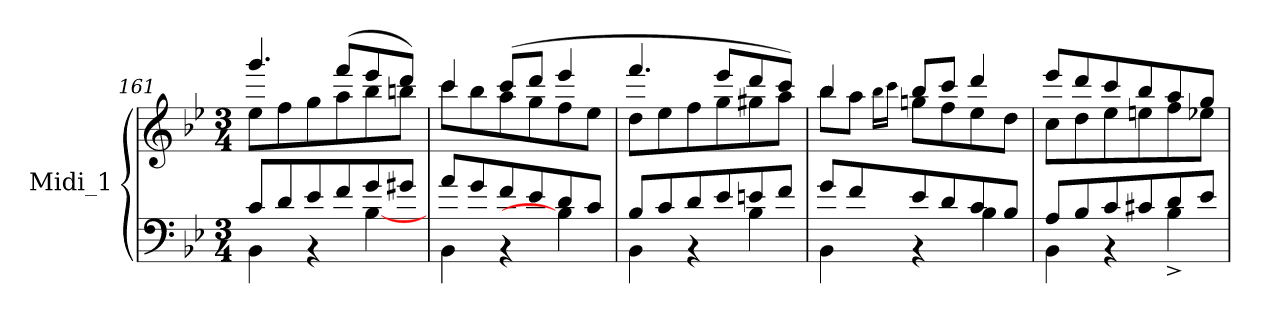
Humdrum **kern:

**kern	**kern
*part1	*part1
*staff2	*staff1
*I"Midi_1	*
*clefF4	*clefG2
*k[b-e-]	*k[b-e-]
*B-:	*B-:
*M3/4	*M3/4
=161	=161
*^	*^
8c/L	4BB-\	4.ggg/	8ee-\L
8d/	.	.	8ff\
8e-/	4r	.	8gg\
8f/	.	(>8fff/L	8aa\
8g/	[4B-\	8eee-/	8bb-\
8g#X/J	.	8ddd/J)	8bbn\J
!!LO:PB:g=z	!!
=162	=162	=162	=162
8a/L	4BB-\	4ccc/	8ccc\L
8g/	.	.	8bb-i\
8f/	4r	(>8ccc/L	8aa\
8e-/	.	8ddd/J	8gg\
8d/	4B-\]	4eee-/	8ff\
8c/J	.	.	8ee-\J
=163	=163	=163	=163
8B-/L	4BB-\	4.fff/	8dd\L
8c/	.	.	8ee-\
8d/	4r	.	8ff\
8e-/	.	8eee-/L	8gg\
8en/	4B-\	8ddd/	8gg#X\
8f/J	.	8ccc/J)	8aa\J
=164	=164	=164	=164
8g/L	4BB-\	4bb-/	8bb-\L
8f/	.	.	8aa\J
.	.	.	16qbb-\LL
.	.	.	16qccc\JJ
8e-i/	4r	8bb-/L	8ggni\L
8d/	.	8ccc/J	8ff\
8c/	4B-\	4ddd/	8ee-\
8B-/J	.	.	8dd\J
=165	=165	=165	=165
8A/L	4BB-\	8eee-/L	8cc\L
8B-/	.	8ddd/	8dd\
8c/	4r	8ccc/	8ee-\
8c#X/	.	8bb-/	8een\
8d/	4B-^\	8aa/	8ff\
8e-/J	.	8gg/J	8ee-X\J
*v	*v	*	*
*	*v	*v
=	=
*-	*-
